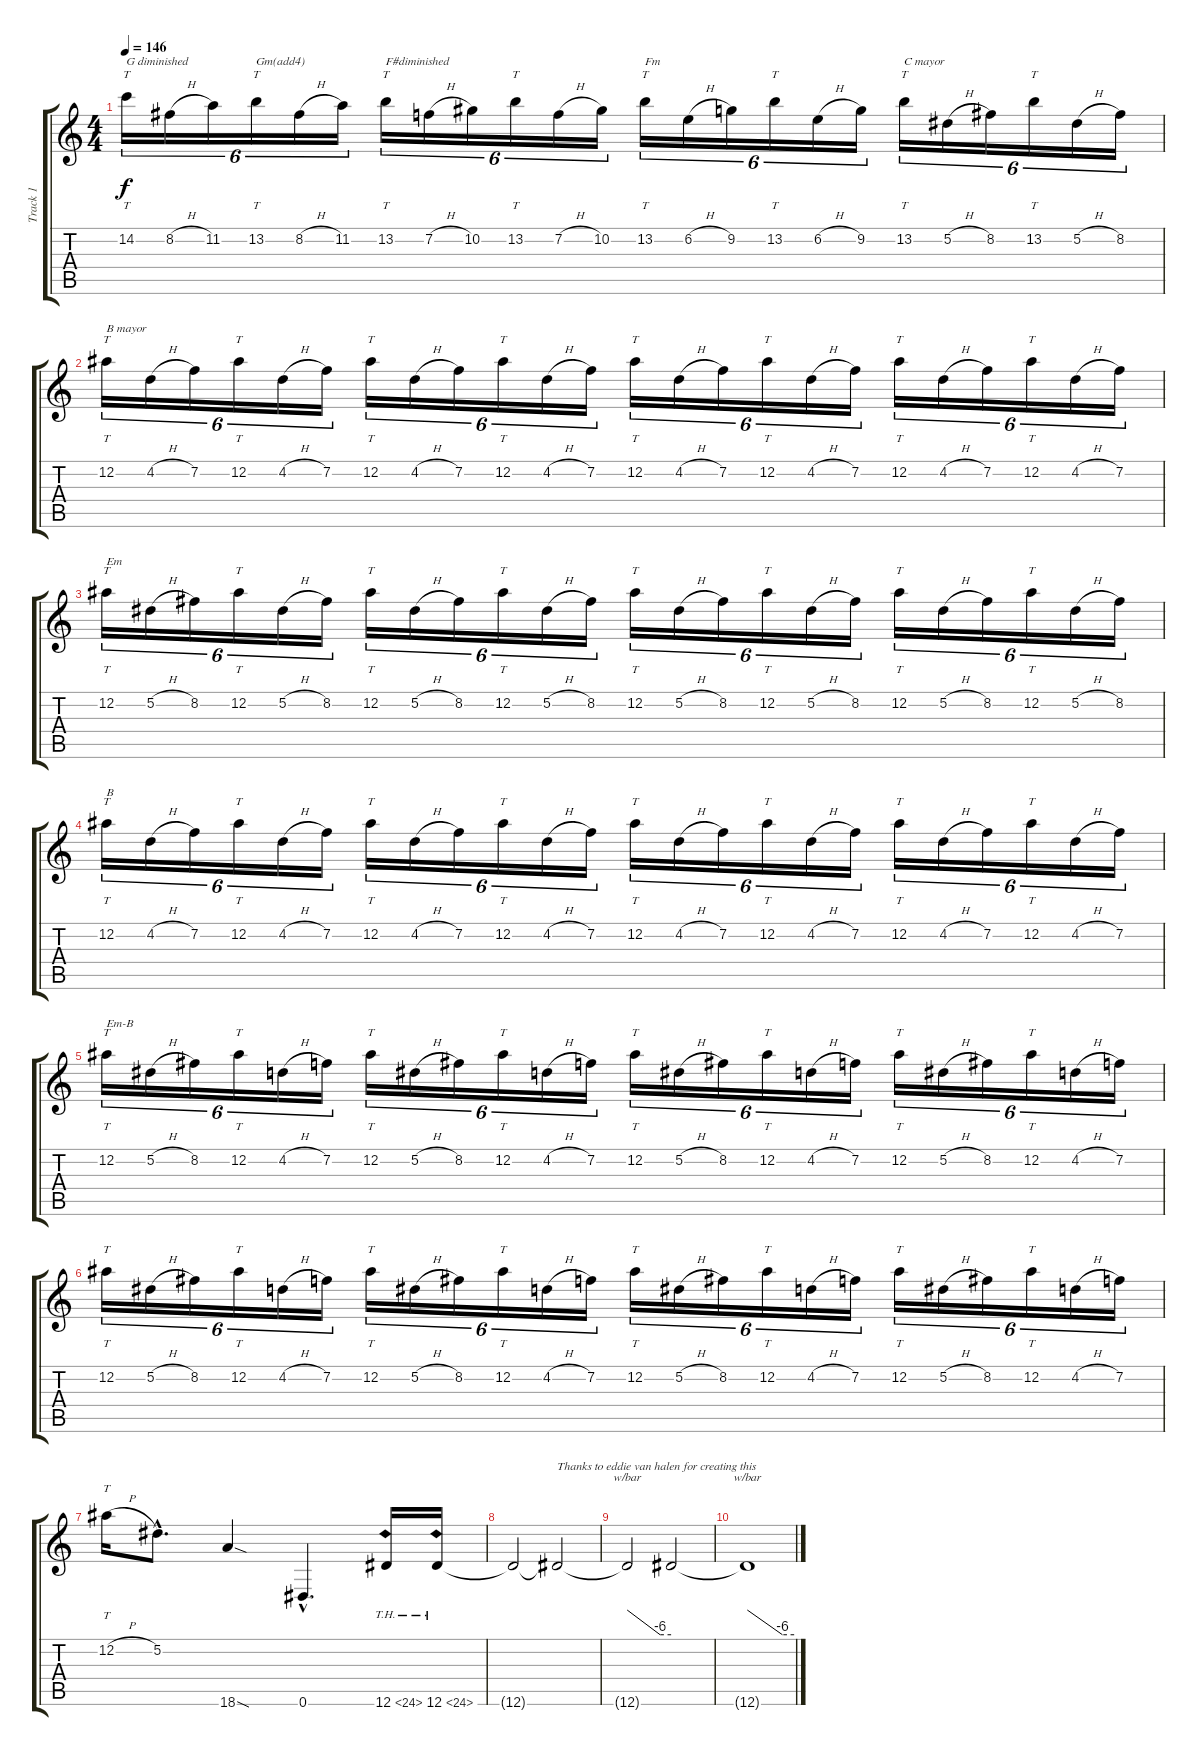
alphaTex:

\track ("Track 1" "Track 1") {instrument distortionguitar}
\staff {score tabs}
\tuning (Eb4 Bb3 Gb3 Db3 Ab2 Eb2) {hide}
\ts (4 4)
\tempo 146
\clef g2
\ks c
14.2.16{tt tu (6 4) txt "G diminished" dy f} 8.2{h}.16{tu (6 4)} 11.2.16{tu (6 4)} 13.2.16{tt tu (6 4) txt "Gm(add4)"} 8.2{h}.16{tu (6 4)} 11.2.16{tu (6 4)} 13.2.16{tt tu (6 4) txt "F#diminished"} 7.2{h}.16{tu (6 4)} 10.2.16{tu (6 4)} 13.2.16{tt tu (6 4)} 7.2{h}.16{tu (6 4)} 10.2.16{tu (6 4)} 13.2.16{tt tu (6 4) txt "Fm"} 6.2{h}.16{tu (6 4)} 9.2.16{tu (6 4)} 13.2.16{tt tu (6 4)} 6.2{h}.16{tu (6 4)} 9.2.16{tu (6 4)} 13.2.16{tt tu (6 4) txt "C mayor"} 5.2{h}.16{tu (6 4)} 8.2.16{tu (6 4)} 13.2.16{tt tu (6 4)} 5.2{h}.16{tu (6 4)} 8.2.16{tu (6 4)} |
12.2.16{tt tu (6 4) txt "B mayor"} 4.2{h}.16{tu (6 4)} 7.2.16{tu (6 4)} 12.2.16{tt tu (6 4)} 4.2{h}.16{tu (6 4)} 7.2.16{tu (6 4)} 12.2.16{tt tu (6 4)} 4.2{h}.16{tu (6 4)} 7.2.16{tu (6 4)} 12.2.16{tt tu (6 4)} 4.2{h}.16{tu (6 4)} 7.2.16{tu (6 4)} 12.2.16{tt tu (6 4)} 4.2{h}.16{tu (6 4)} 7.2.16{tu (6 4)} 12.2.16{tt tu (6 4)} 4.2{h}.16{tu (6 4)} 7.2.16{tu (6 4)} 12.2.16{tt tu (6 4)} 4.2{h}.16{tu (6 4)} 7.2.16{tu (6 4)} 12.2.16{tt tu (6 4)} 4.2{h}.16{tu (6 4)} 7.2.16{tu (6 4)} |
12.2.16{tt tu (6 4) txt "Em"} 5.2{h}.16{tu (6 4)} 8.2.16{tu (6 4)} 12.2.16{tt tu (6 4)} 5.2{h}.16{tu (6 4)} 8.2.16{tu (6 4)} 12.2.16{tt tu (6 4)} 5.2{h}.16{tu (6 4)} 8.2.16{tu (6 4)} 12.2.16{tt tu (6 4)} 5.2{h}.16{tu (6 4)} 8.2.16{tu (6 4)} 12.2.16{tt tu (6 4)} 5.2{h}.16{tu (6 4)} 8.2.16{tu (6 4)} 12.2.16{tt tu (6 4)} 5.2{h}.16{tu (6 4)} 8.2.16{tu (6 4)} 12.2.16{tt tu (6 4)} 5.2{h}.16{tu (6 4)} 8.2.16{tu (6 4)} 12.2.16{tt tu (6 4)} 5.2{h}.16{tu (6 4)} 8.2.16{tu (6 4)} |
12.2.16{tt tu (6 4) txt "B"} 4.2{h}.16{tu (6 4)} 7.2.16{tu (6 4)} 12.2.16{tt tu (6 4)} 4.2{h}.16{tu (6 4)} 7.2.16{tu (6 4)} 12.2.16{tt tu (6 4)} 4.2{h}.16{tu (6 4)} 7.2.16{tu (6 4)} 12.2.16{tt tu (6 4)} 4.2{h}.16{tu (6 4)} 7.2.16{tu (6 4)} 12.2.16{tt tu (6 4)} 4.2{h}.16{tu (6 4)} 7.2.16{tu (6 4)} 12.2.16{tt tu (6 4)} 4.2{h}.16{tu (6 4)} 7.2.16{tu (6 4)} 12.2.16{tt tu (6 4)} 4.2{h}.16{tu (6 4)} 7.2.16{tu (6 4)} 12.2.16{tt tu (6 4)} 4.2{h}.16{tu (6 4)} 7.2.16{tu (6 4)} |
12.2.16{tt tu (6 4) txt "Em-B "} 5.2{h}.16{tu (6 4)} 8.2.16{tu (6 4)} 12.2.16{tt tu (6 4)} 4.2{h}.16{tu (6 4)} 7.2.16{tu (6 4)} 12.2.16{tt tu (6 4)} 5.2{h}.16{tu (6 4)} 8.2.16{tu (6 4)} 12.2.16{tt tu (6 4)} 4.2{h}.16{tu (6 4)} 7.2.16{tu (6 4)} 12.2.16{tt tu (6 4)} 5.2{h}.16{tu (6 4)} 8.2.16{tu (6 4)} 12.2.16{tt tu (6 4)} 4.2{h}.16{tu (6 4)} 7.2.16{tu (6 4)} 12.2.16{tt tu (6 4)} 5.2{h}.16{tu (6 4)} 8.2.16{tu (6 4)} 12.2.16{tt tu (6 4)} 4.2{h}.16{tu (6 4)} 7.2.16{tu (6 4)} |
12.2.16{tt tu (6 4)} 5.2{h}.16{tu (6 4)} 8.2.16{tu (6 4)} 12.2.16{tt tu (6 4)} 4.2{h}.16{tu (6 4)} 7.2.16{tu (6 4)} 12.2.16{tt tu (6 4)} 5.2{h}.16{tu (6 4)} 8.2.16{tu (6 4)} 12.2.16{tt tu (6 4)} 4.2{h}.16{tu (6 4)} 7.2.16{tu (6 4)} 12.2.16{tt tu (6 4)} 5.2{h}.16{tu (6 4)} 8.2.16{tu (6 4)} 12.2.16{tt tu (6 4)} 4.2{h}.16{tu (6 4)} 7.2.16{tu (6 4)} 12.2.16{tt tu (6 4)} 5.2{h}.16{tu (6 4)} 8.2.16{tu (6 4)} 12.2.16{tt tu (6 4)} 4.2{h}.16{tu (6 4)} 7.2.16{tu (6 4)} |
12.2{h}.16{tt} 5.2{hac}.8{d} 18.6{sod}.4 0.6{hac}.4{d} 12.6{th 12}.16 12.6{th 12}.16 |
12.6{t}.2 12.6{t}.2{txt "Thanks to eddie van halen for creating this "} |
12.6{t}.2{tbe (custom default 0 0 45 -24 60 -24)} 12.6{t}.2 |
12.6{t}.1{tbe (custom default 0 0 45 -24 60 -24)}
